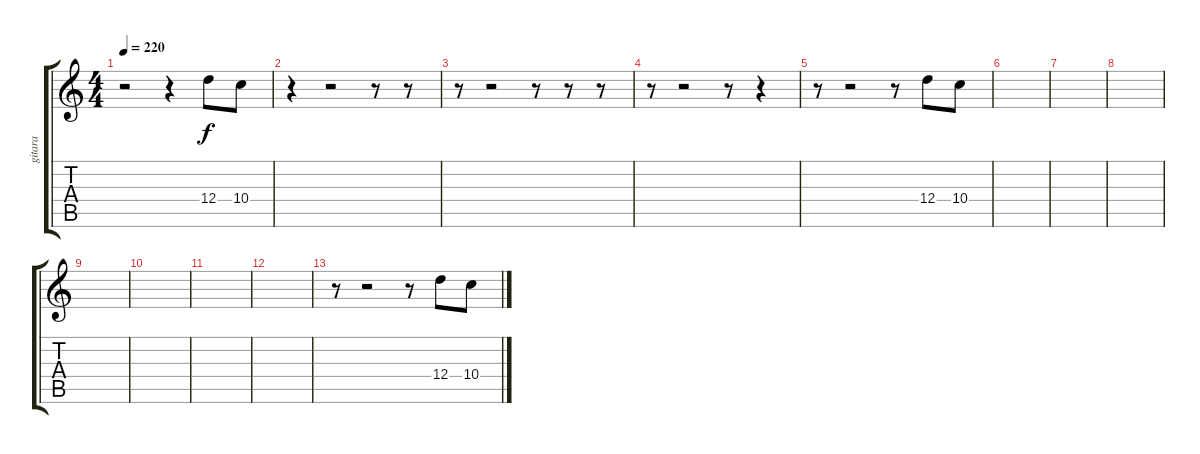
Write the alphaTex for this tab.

\track ("gitara" "gitara") {instrument acousticguitarnylon}
\staff {score tabs}
\tuning (E4 B3 G3 D3 A2 E2) {hide}
\ts (4 4)
\tempo 220
\clef g2
\ks c
r.2{dy f} r.4 12.4.8 10.4.8 |
r.4 r.2 r.8 r.8 |
r.8 r.2 r.8 r.8 r.8 |
r.8 r.2 r.8 r.4 |
r.8 r.2 r.8 12.4.8 10.4.8 |
|
|
|
|
|
|
|
r.8 r.2 r.8 12.4.8 10.4.8
